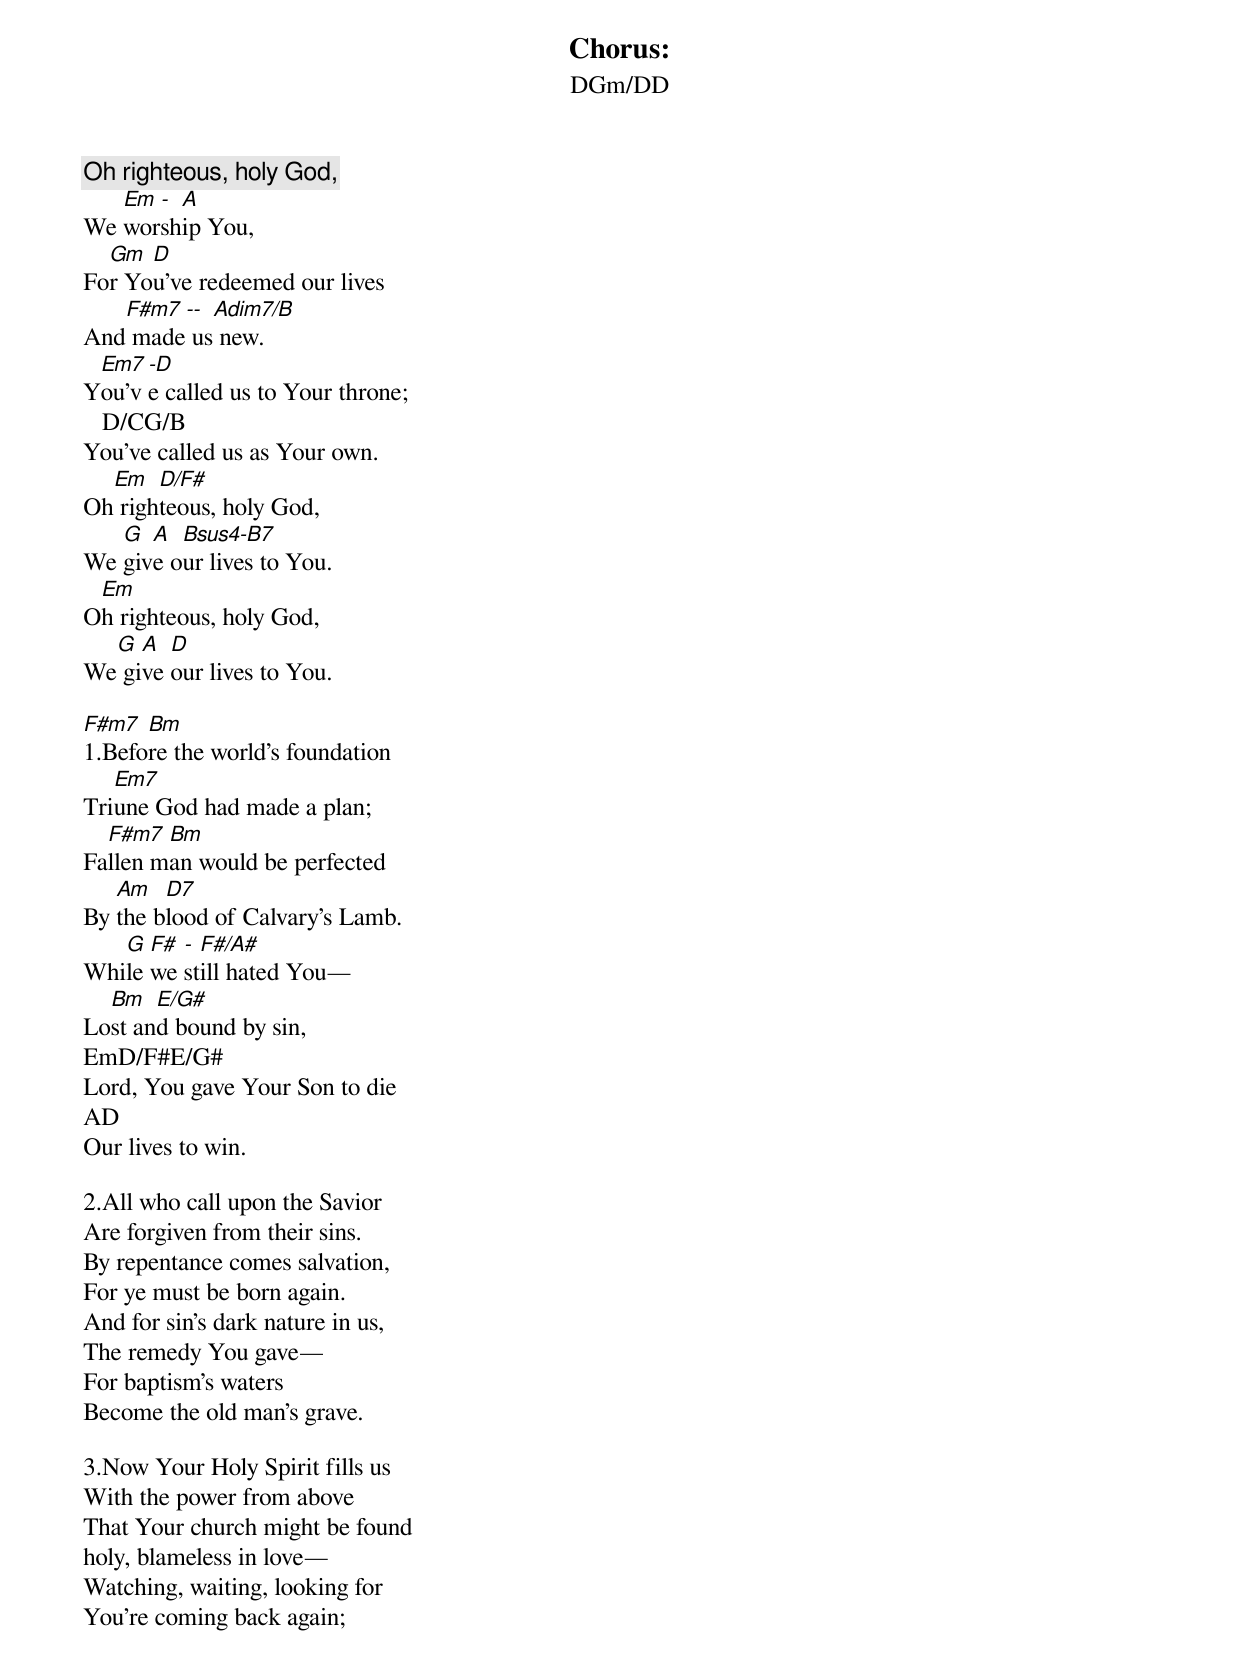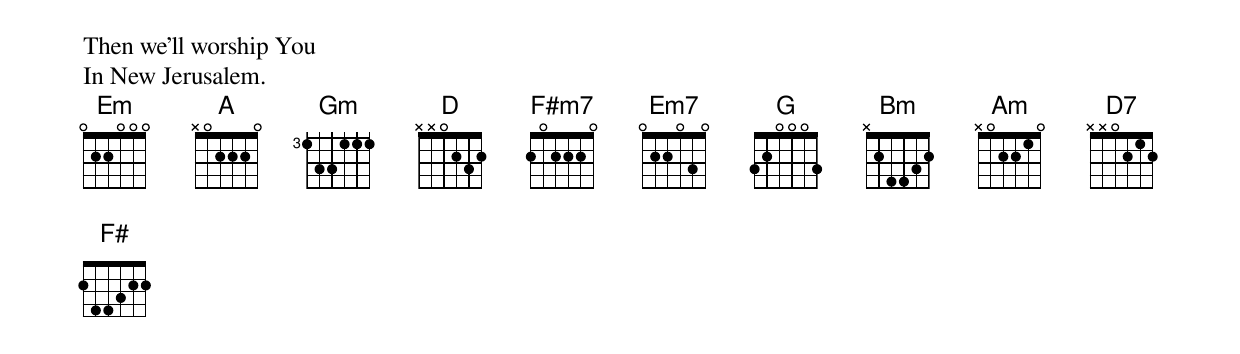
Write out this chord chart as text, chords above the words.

Chorus:
 DGm/DD
Oh righteous, holy God,
   Em - A
We worship You,
  Gm  D
For You’ve redeemed our lives
   F#m7 -- Adim7/B
And made us new.
 Em7 -D
You’ve called us to Your throne;
   D/CG/B
You’ve called us as Your own.
  Em   D/F#
Oh righteous, holy God,
   G  A  Bsus4-B7
We give our lives to You.
 Em
Oh righteous, holy God,
  G  A  D
We give our lives to You.

F#m7  Bm
1.Before the world’s foundation
   Em7
Triune God had made a plan;
  F#m7  Bm
Fallen man would be perfected
   Am   D7
By the blood of Calvary’s Lamb.
   G  F# - F#/A#
While we still hated You—
  Bm   E/G#
Lost and bound by sin,
EmD/F#E/G#
Lord, You gave Your Son to die
AD
Our lives to win.

2.All who call upon the Savior
Are forgiven from their sins.
By repentance comes salvation,
For ye must be born again.
And for sin’s dark nature in us,
The remedy You gave—
For baptism’s waters
Become the old man’s grave.

3.Now Your Holy Spirit fills us
With the power from above
That Your church might be found
holy, blameless in love—
Watching, waiting, looking for
You’re coming back again;
Then we’ll worship You
In New Jerusalem.
